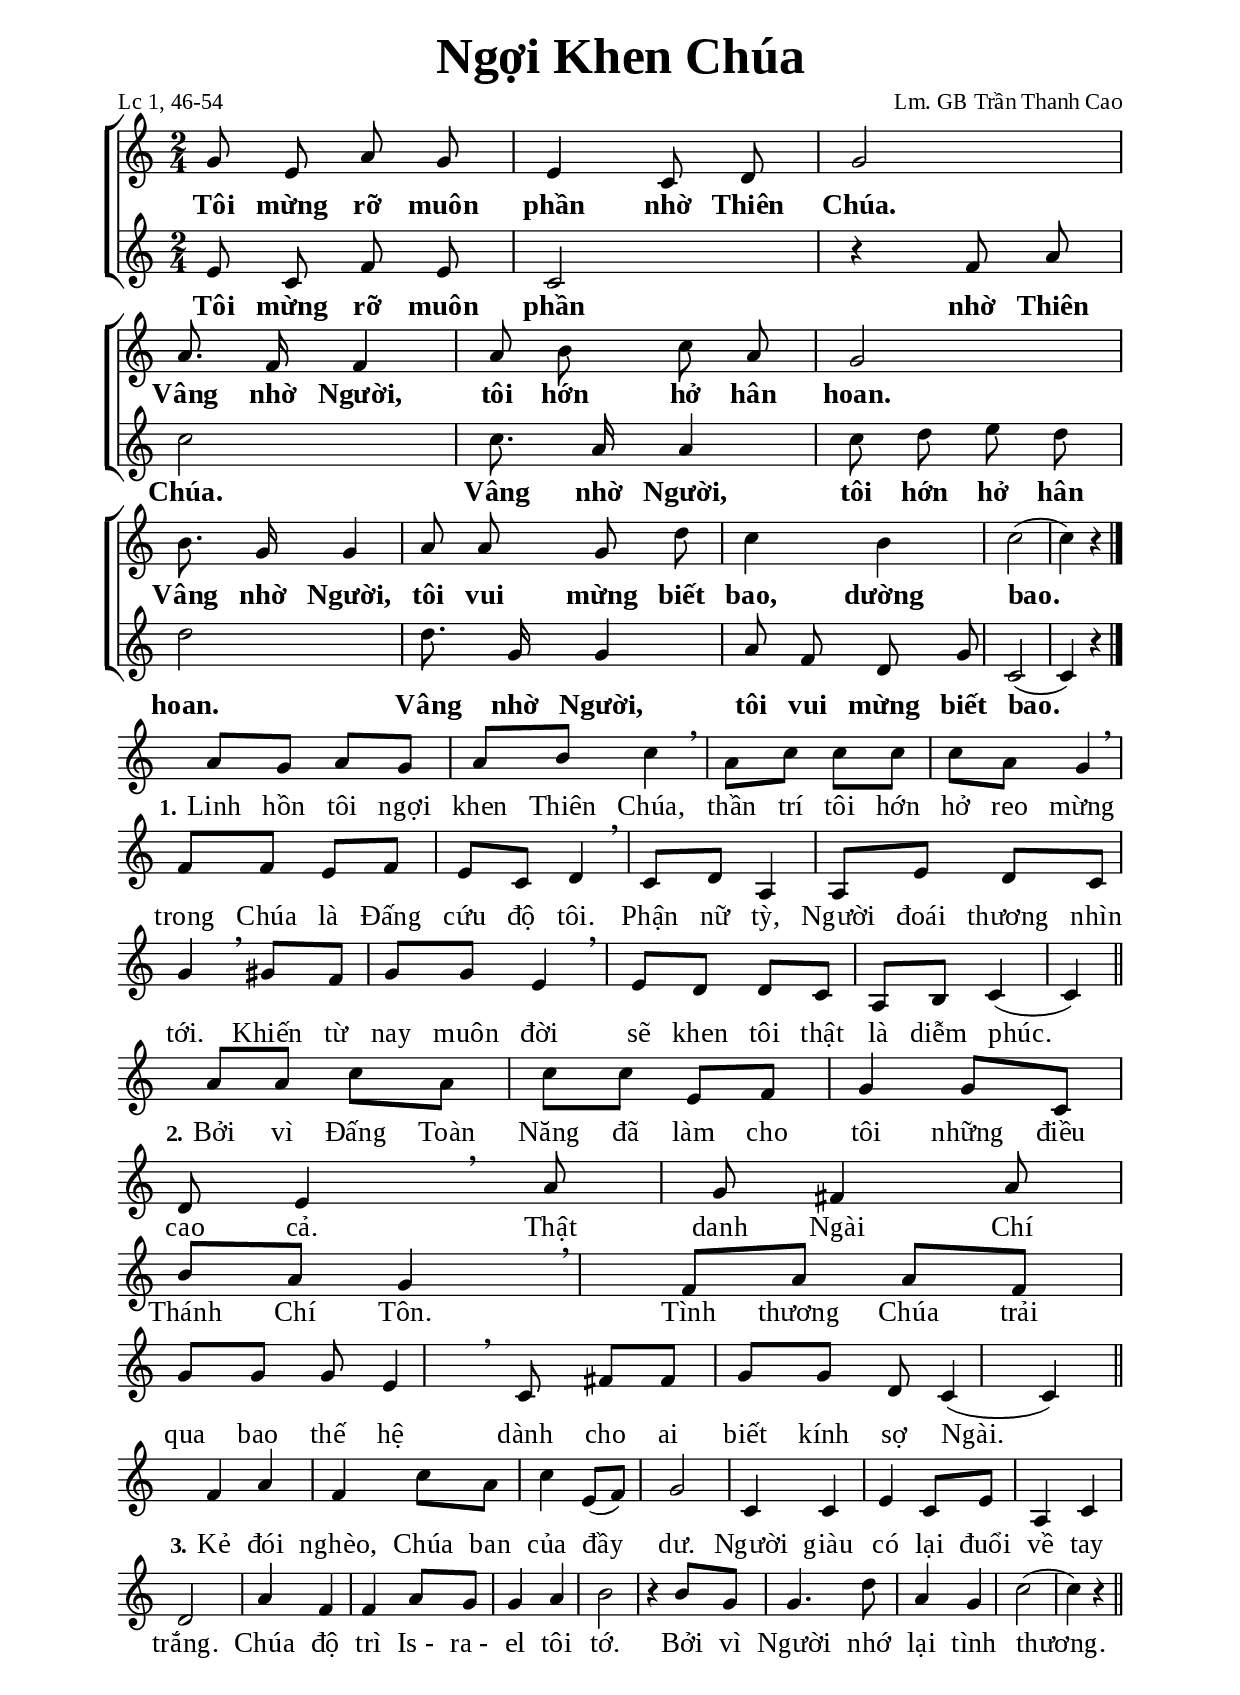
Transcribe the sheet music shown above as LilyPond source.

% Cài đặt chung
\version "2.22.1"
\include "english.ly"

\header {
  title = \markup { \fontsize #3 "Ngợi Khen Chúa" }
  poet = "Lc 1, 46-54"
  composer = "Lm. GB Trần Thanh Cao"
  %arranger = " "
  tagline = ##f
}

% Nhạc điệp khúc
nhacDiepKhucSop= \relative c' {
  g'8 e a g |
  e4 c8 d |
  g2 |
  a8. f16 f4 |
  a8 b c a |
  g2 |
  b8. g16 g4 |
  a8 a g d' |
  c4 b |
  c2 ( |
  c4) r4 \bar "|."
}

nhacDiepKhucBas = \relative c' {
  e8 c f e |
  c2 |
  r4 f8 a |
  c2 |
  c8. a16 a4 |
  c8 d e d |
  d2 |
  d8. g,16 g4 |
  a8 f d g |
  c,2 ( |
  c4) r
}

% Nhạc phiên khúc
nhacPhienKhucMot = \relative c' {
  a'8 g a g a b c4 \breathe
  a8 c c c c a g4 \breathe
  f8 f e f e c d4 \breathe
  c8 d a4 a8 e' d c g'4 \breathe
  gs8 f g g e4 \breathe
  e8 d d c a b c4 (c) \bar "||"
}

nhacPhienKhucHai = \relative c' {
  a'8 a c a c c e, f g4
  g8 c, d e4 \breathe
  a8 g fs4 a8 b a g4 \breathe
  f8 a a f g g g e4 \breathe
  c8 fs fs g g d c4 (c) \bar "||"
}

nhacPhienKhucBa = \relative c' {
  f4 a |
  f c'8 a |
  c4 e,8 (f) |
  g2 |
  c,4 c |
  e c8 e |
  a,4 c |
  d2 |
  a'4 f |
  f a8 g |
  g4 a |
  b2 |
  r4 b8 g |
  g4. d'8 |
  a4 g |
  c2 ( |
  c4) r4 \bar "||"
}

% Lời điệp khúc
loiDiepKhucSop = \lyricmode {
  Tôi mừng rỡ muôn phần nhờ Thiên Chúa.
  Vâng nhờ Người, tôi hớn hở hân hoan.
  Vâng nhờ Người, tôi vui mừng biết bao, dường bao.
}

loiDiepKhucBas = \lyricmode {
  Tôi mừng rỡ muôn phần nhờ Thiên Chúa.
  Vâng nhờ Người, tôi hớn hở hân hoan.
  Vâng nhờ Người, tôi vui mừng biết bao.
}

% Lời phiên khúc
loiPhienKhucMot = \lyricmode {
  \set stanza = #"1."
  Linh hồn tôi ngợi khen Thiên Chúa,
  thần trí tôi hớn hở reo mừng
  trong Chúa là Đấng cứu độ tôi.
  Phận nữ tỳ, Người đoái thương nhìn tới.
  Khiến từ nay muôn đời sẽ khen tôi thật là diễm phúc.
}

loiPhienKhucHai = \lyricmode {
  \set stanza = #"2."
  Bởi vì Đấng Toàn Năng đã làm cho tôi những điều cao cả.
  Thật danh Ngài Chí Thánh Chí Tôn.
  Tình thương Chúa trải qua bao thế hệ
  dành cho ai biết kính sợ Ngài.
}

loiPhienKhucBa = \lyricmode {
  \set stanza = #"3."
  Kẻ đói nghèo, Chúa ban của đầy dư.
  Người giàu có lại đuổi về tay trắng.
  Chúa độ trì "Is -" "ra -" el tôi tớ.
  Bởi vì Người nhớ lại tình thương.
}


% Dàn trang
\paper {
  #(set-paper-size "a4")
  top-margin = 10\mm
  bottom-margin = 10\mm
  left-margin = 20\mm
  right-margin = 20\mm
  indent = #0
  #(define fonts
    (make-pango-font-tree
      "Liberation Serif"
      "Liberation Serif"
      "Liberation Serif"
      (/ 20 20)))
  page-count = #1
}

% Thiết lập tông và nhịp
TongNhip = { \key c \major \time 2/4 }

% Đổi kích thước nốt cho bè phụ
notBePhu =
#(define-music-function (font-size music) (number? ly:music?)
   (for-some-music
     (lambda (m)
       (if (music-is-of-type? m 'rhythmic-event)
           (begin
             (set! (ly:music-property m 'tweaks)
                   (cons `(font-size . ,font-size)
                         (ly:music-property m 'tweaks)))
             #t)
           #f))
     music)
   music)

\score {
  \new ChoirStaff <<
    \new Staff \with {
        \consists "Merge_rests_engraver"
        %\magnifyStaff #(magstep +1)
      }
      <<
      \new Voice = beSop {
        \key c \major \time 2/4 \autoBeamOff \nhacDiepKhucSop
      }
      \new Lyrics \lyricsto beSop \loiDiepKhucSop
    >>
    \new Staff \with {
        \consists "Merge_rests_engraver"
        %\magnifyStaff #(magstep +1)
      }
      <<
      \new Voice = beBas {
        \key c \major \time 2/4 \autoBeamOff \nhacDiepKhucBas
      }
      \new Lyrics \lyricsto beBas \loiDiepKhucBas
    >>
  >>
  \layout {
    \override Lyrics.LyricText.font-series = #'bold
    \override Lyrics.LyricText.font-size = #+2
    \override Lyrics.LyricSpace.minimum-distance = #2.0
    \override Score.BarNumber.break-visibility = ##(#f #f #f)
    \override Score.SpacingSpanner.uniform-stretching = ##t
  }
}

\score {
  \new ChoirStaff <<
    \new Staff = phienKhuc \with {
        %\magnifyStaff #(magstep +1)
      }
      <<
      \new Voice = beSop {
        \key c \major \time 2/4 \nhacPhienKhucMot
      }
    >>
    \new Lyrics \lyricsto beSop \loiPhienKhucMot
  >>
  \layout {
    \override Staff.TimeSignature.transparent = ##t
    \override Lyrics.LyricText.font-size = #+2
    \override Lyrics.LyricSpace.minimum-distance = #2.0
    \override Score.BarNumber.break-visibility = ##(#f #f #f)
    \override Score.SpacingSpanner.uniform-stretching = ##t
    \set Score.barAlways = ##t
    \set Score.defaultBarType = ""
  } 
}

\score {
  \new ChoirStaff <<
    \new Staff = phienKhuc \with {
        %\magnifyStaff #(magstep +1)
      }
      <<
      \new Voice = beSop {
        \key c \major \time 2/4 \nhacPhienKhucHai
      }
    >>
    \new Lyrics \lyricsto beSop \loiPhienKhucHai
  >>
  \layout {
    \override Staff.TimeSignature.transparent = ##t
    \override Lyrics.LyricText.font-size = #+2
    \override Lyrics.LyricSpace.minimum-distance = #3.0
    \override Score.BarNumber.break-visibility = ##(#f #f #f)
    \override Score.SpacingSpanner.uniform-stretching = ##t
    \set Score.barAlways = ##t
    \set Score.defaultBarType = ""
  } 
}


\score {
  \new ChoirStaff <<
    \new Staff = phienKhuc \with {
        %\magnifyStaff #(magstep +1)
      }
      <<
      \new Voice = beSop {
        \key c \major \time 2/4 \nhacPhienKhucBa
      }
    >>
    \new Lyrics \lyricsto beSop \loiPhienKhucBa
  >>
  \layout {
    \override Staff.TimeSignature.transparent = ##t
    \override Lyrics.LyricText.font-size = #+2
    \override Lyrics.LyricSpace.minimum-distance = #1.5
    \override Score.BarNumber.break-visibility = ##(#f #f #f)
    \override Score.SpacingSpanner.uniform-stretching = ##t
  } 
}
